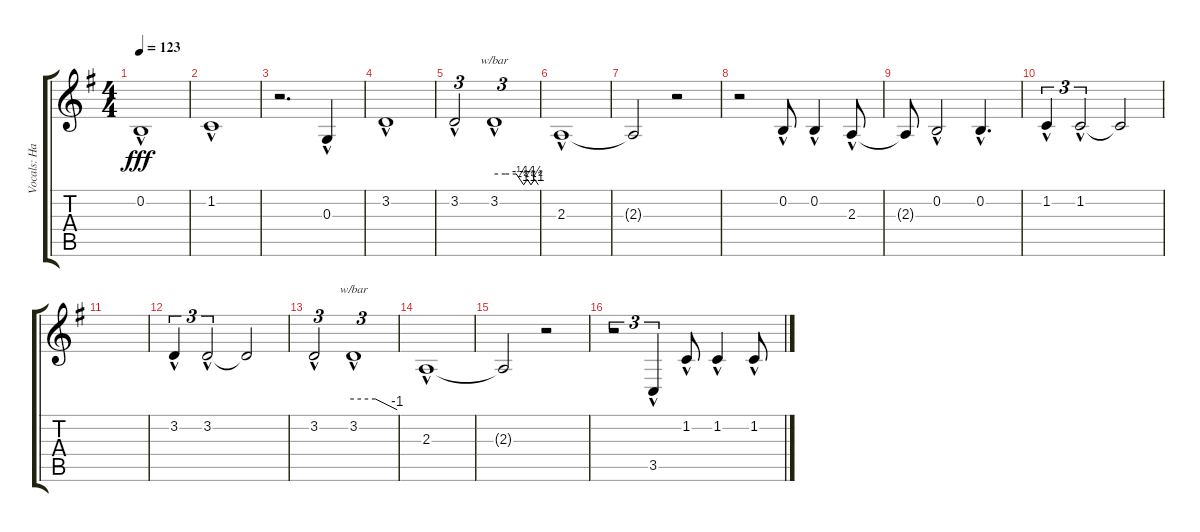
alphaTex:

\track ("Vocals: Halford" "Vocals: Ha") {instrument lead1square}
\staff {score tabs}
\tuning (E4 B3 G3 D3 A2 E2) {hide}
\ts (4 4)
\tempo 123
\clef g2
\ks g
0.2{hac}.1{dy fff} |
1.2{hac}.1 |
r.2{d} 0.3{hac}.4 |
3.2{hac}.1 |
3.2{hac}.2{tu (3 2)} 3.2{hac}.1{tu (3 2) tbe (custom default 0 0 15 0 30 0 35 -2 40 -4 45 -2 50 -4 55 -2 60 -4)} |
2.3{hac}.1 |
2.3{t}.2 r.2 |
r.2 0.2{hac}.8 0.2{hac}.4 2.3{hac}.8 |
2.3{t}.8 0.2{hac}.2 0.2{hac}.4{d} |
1.2{hac}.4{tu (3 2)} 1.2{hac}.2{tu (3 2)} 1.2{t}.2 |
|
3.2{hac}.4{tu (3 2)} 3.2{hac}.2{tu (3 2)} 3.2{t}.2 |
3.2{hac}.2{tu (3 2)} 3.2{hac}.1{tu (3 2) tbe (custom default 0 0 30 0 60 -4)} |
2.3{hac}.1 |
2.3{t}.2 r.2 |
r.2{tu (3 2)} 3.5{hac}.4{tu (3 2)} 1.2{hac}.8 1.2{hac}.4 1.2{hac}.8
